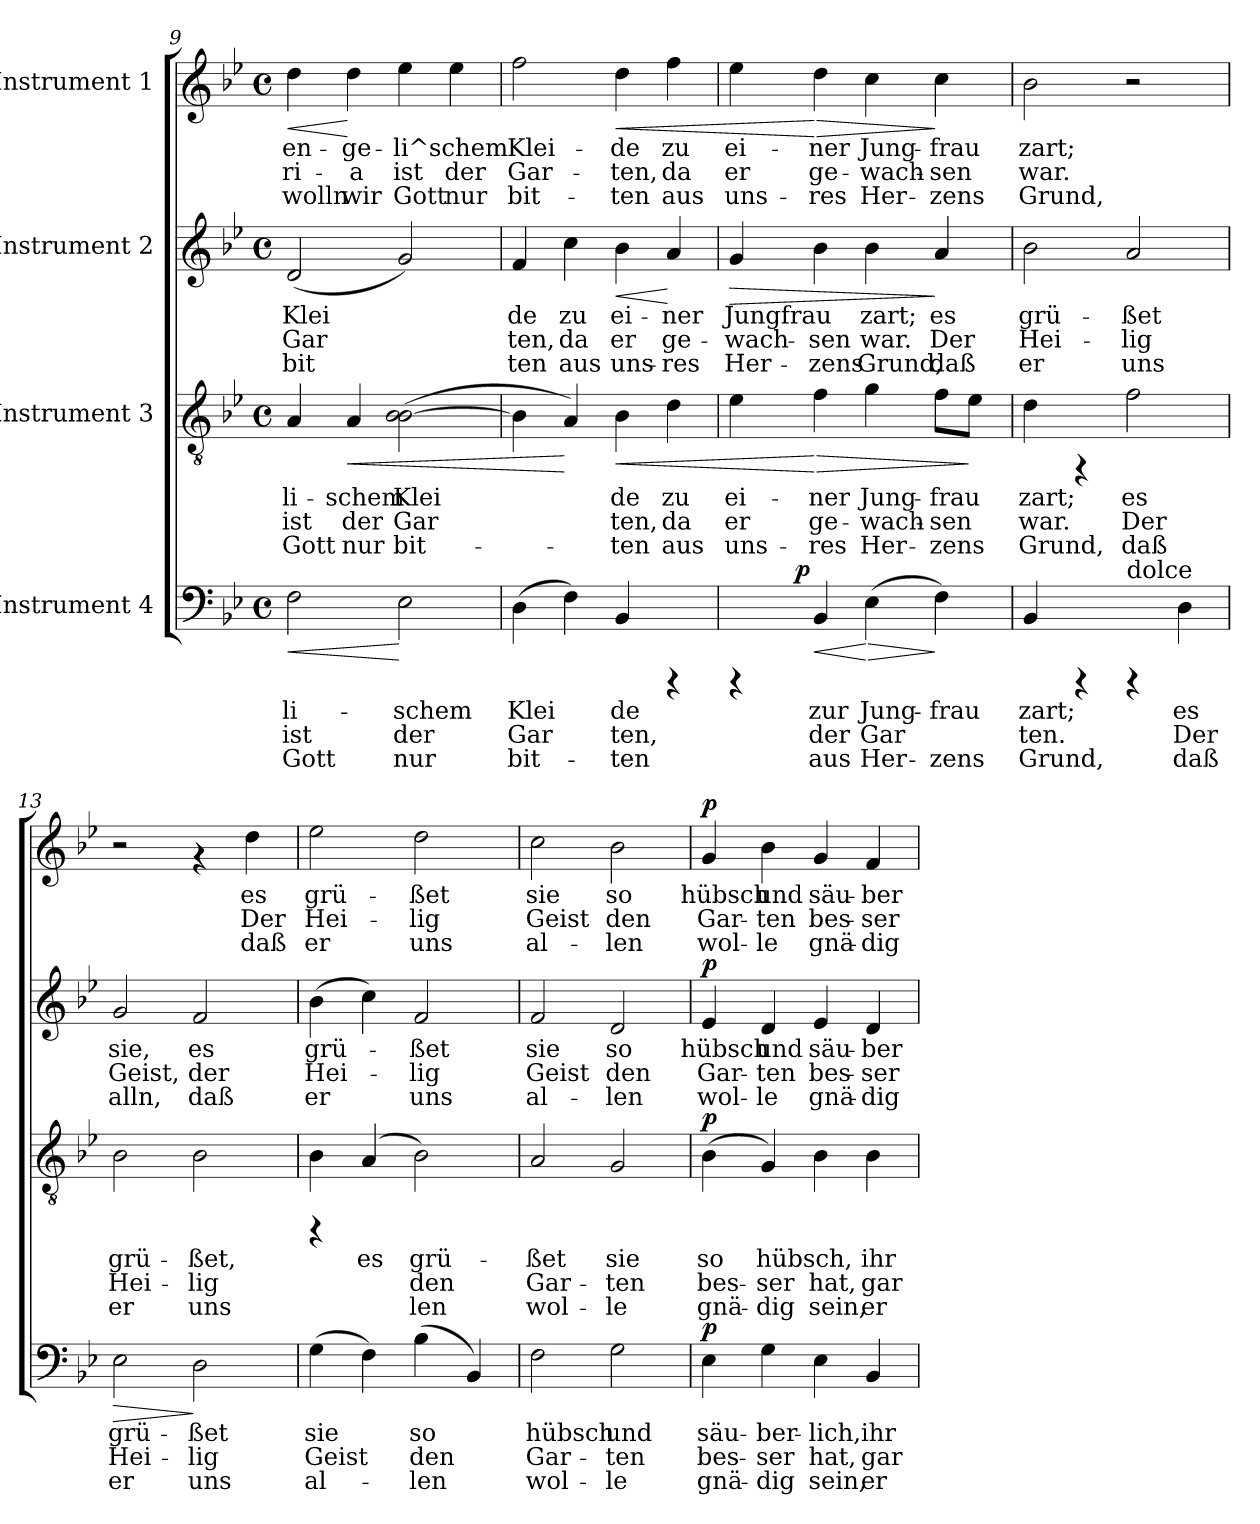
**kern	**text	**text	**text	**dynam	**kern	**text	**text	**text	**dynam	**kern	**text	**text	**text	**dynam	**kern	**text	**text	**text	**dynam
*part4	*part4	*part4	*part4	*part4	*part3	*part3	*part3	*part3	*part3	*part2	*part2	*part2	*part2	*part2	*part1	*part1	*part1	*part1	*part1
*staff4	*staff4	*staff4	*staff4	*staff4	*staff3	*staff3	*staff3	*staff3	*staff3	*staff2	*staff2	*staff2	*staff2	*staff2	*staff1	*staff1	*staff1	*staff1	*staff1
*I"Instrument 4	*	*	*	*	*I"Instrument 3	*	*	*	*	*I"Instrument 2	*	*	*	*	*I"Instrument 1	*	*	*	*
*clefF4	*	*	*	*	*clefGv2	*	*	*	*	*clefG2	*	*	*	*	*clefG2	*	*	*	*
*k[b-e-]	*	*	*	*	*k[b-e-]	*	*	*	*	*k[b-e-]	*	*	*	*	*k[b-e-]	*	*	*	*
*B-:	*	*	*	*	*B-:	*	*	*	*	*B-:	*	*	*	*	*B-:	*	*	*	*
*M4/4	*	*	*	*	*M4/4	*	*	*	*	*M4/4	*	*	*	*	*M4/4	*	*	*	*
*met(c)	*	*	*	*	*met(c)	*	*	*	*	*met(c)	*	*	*	*	*met(c)	*	*	*	*
=9	=9	=9	=9	=9	=9	=9	=9	=9	=9	=9	=9	=9	=9	=9	=9	=9	=9	=9	=9
!	!LO:LY:b:rj	!LO:LY:b:rj	!LO:LY:b:rj	!LO:HP:b	!	!LO:LY:b:rj	!LO:LY:b:rj	!LO:LY:b:rj	!	!	!LO:LY:b:rj	!LO:LY:b:rj	!LO:LY:b:rj	!	!	!LO:LY:b:rj	!LO:LY:b:rj	!LO:LY:b:rj	!LO:HP:b
2F\	li-	-ist	Gott	<	4A/	li-	-ist	Gott	.	(<2d/	Klei-	-Gar-	-bit-	.	4dd\	en-	-ri-	-wolln	<
!	!	!	!	!	!	!LO:LY:b:rj	!LO:LY:b:rj	!LO:LY:b:rj	!LO:HP:b	!	!	!	!	!	!	!LO:LY:b:rj	!LO:LY:b:rj	!LO:LY:b:rj	!
.	.	.	.	.	4A/	schem	der	nur	<	.	.	.	.	.	4dd\	ge-	-a	wir	[
!	!LO:LY:b:rj	!LO:LY:b:rj	!LO:LY:b:rj	!	!	!LO:LY:b:rj	!LO:LY:b:rj	!LO:LY:b:rj	!	!	!LO:LY:b:rj	!LO:LY:b:rj	!LO:LY:b:rj	!	!	!LO:LY:b:rj	!LO:LY:b:rj	!LO:LY:b:rj	!
2E-\	schem	der	nur	[	(>2B-\ [>2B-\	Klei-	-Gar-	-bit-	.	2g/)	--	--	--	.	4ee-\	li^schem-	-ist	Gott	.
!	!	!	!	!	!	!	!	!	!	!	!	!	!	!	!	!LO:LY:b:rj	!LO:LY:b:rj	!LO:LY:b:rj	!
.	.	.	.	.	.	.	.	.	.	.	.	.	.	.	4ee-\	-	-der	nur	.
=10	=10	=10	=10	=10	=10	=10	=10	=10	=10	=10	=10	=10	=10	=10	=10	=10	=10	=10	=10
!	!LO:LY:b:rj	!LO:LY:b:rj	!LO:LY:b:rj	!	!	!LO:LY:b:rj	!LO:LY:b:rj	!LO:LY:b:rj	!	!	!LO:LY:b:rj	!LO:LY:b:rj	!LO:LY:b:rj	!	!	!LO:LY:b:rj	!LO:LY:b:rj	!LO:LY:b:rj	!
(>4D\	Klei-	-Gar-	-bit-	.	4B-\]	--	-	.	.	4f/	-de	ten,	ten	.	2ff\	Klei-	-Gar-	-bit-	.
!	!LO:LY:b:rj	!LO:LY:b:rj	!LO:LY:b:rj	!	!	!LO:LY:b:rj	!LO:LY:b:rj	!LO:LY:b:rj	!	!	!LO:LY:b:rj	!LO:LY:b:rj	!LO:LY:b:rj	!	!	!	!	!	!
4F\)	--	-	.	.	4A/)	-	-	.	[	4cc\	zu	da	aus	.	.	.	.	.	.
!	!LO:LY:b:rj	!LO:LY:b:rj	!LO:LY:b:rj	!	!	!LO:LY:b:rj	!LO:LY:b:rj	!LO:LY:b:rj	!LO:HP:b	!	!LO:LY:b:rj	!LO:LY:b:rj	!LO:LY:b:rj	!LO:HP:b	!	!LO:LY:b:rj	!LO:LY:b:rj	!LO:LY:b:rj	!LO:HP:b
4BB-/	de	ten,	ten	.	4B-\	de	ten,	ten	<	4b-\	ei-	-er	uns-	<	4dd\	-de	ten,	ten	<
!	!	!	!	!	!	!LO:LY:b:rj	!LO:LY:b:rj	!LO:LY:b:rj	!	!	!LO:LY:b:rj	!LO:LY:b:rj	!LO:LY:b:rj	!	!	!LO:LY:b:rj	!LO:LY:b:rj	!LO:LY:b:rj	!
4rCCC	.	.	.	.	4d\	zu	da	aus	.	4a/	-ner	ge-	-res	[	4ff\	zu	da	aus	.
=11	=11	=11	=11	=11	=11	=11	=11	=11	=11	=11	=11	=11	=11	=11	=11	=11	=11	=11	=11
!	!	!	!	!	!	!LO:LY:b:rj	!LO:LY:b:rj	!LO:LY:b:rj	!	!	!LO:LY:b:rj	!LO:LY:b:rj	!LO:LY:b:rj	!LO:HP:b	!	!LO:LY:b:rj	!LO:LY:b:rj	!LO:LY:b:rj	!
*^	*	*	*	*	*	*	*	*	*	*	*	*	*	*	*	*	*	*	*
4rCCC	8ryy	.	.	.	.	4e-\	ei-	-er	uns-	.	4g/	Jungfrau	wach-	-Her-	>	4ee-\	ei-	-er	uns-	.
.	16ryy	.	.	.	.	.	.	.	.	.	.	.	.	.	.	.	.	.	.	.
.	64ryy	.	.	.	.	.	.	.	.	.	.	.	.	.	.	.	.	.	.	.
!	!	!	!	!	!LO:DY:a	!	!	!	!	!	!	!	!	!	!	!	!	!	!	!
.	2ryy	.	.	.	p	.	.	.	.	.	.	.	.	.	.	.	.	.	.	.
!	!	!LO:LY:b:rj	!LO:LY:b:rj	!LO:LY:b:rj	!LO:HP:b	!	!LO:LY:b:rj	!LO:LY:b:rj	!LO:LY:b:rj	!LO:HP:n=1:b	!	!LO:LY:b:rj	!LO:LY:b:rj	!LO:LY:b:rj	!	!	!LO:LY:b:rj	!LO:LY:b:rj	!LO:LY:b:rj	!LO:HP:n=1:b
4BB-/	.	zur	der	aus	<	4f\	-ner	ge-	-res	[ >	4b-\	-	sen	zens	.	4dd\	-ner	ge-	-res	[ >
!	!	!LO:LY:b:rj	!LO:LY:b:rj	!LO:LY:b:rj	!LO:HP:n=1:b	!	!LO:LY:b:rj	!LO:LY:b:rj	!LO:LY:b:rj	!	!	!LO:LY:b:rj	!LO:LY:b:rj	!LO:LY:b:rj	!	!	!LO:LY:b:rj	!LO:LY:b:rj	!LO:LY:b:rj	!
(>4E-\	.	Jung-	-Gar-	-Her-	[ >	4g\	Jung-	-wach-	-Her-	.	4b-\	zart;	war.	Grund,	.	4cc\	Jung-	-wach-	-Her-	.
.	4ryy	.	.	.	.	.	.	.	.	.	.	.	.	.	.	.	.	.	.	.
!	!	!LO:LY:b:rj	!LO:LY:b:rj	!LO:LY:b:rj	!	!	!LO:LY:b:rj	!LO:LY:b:rj	!LO:LY:b:rj	!	!	!LO:LY:b:rj	!LO:LY:b:rj	!LO:LY:b:rj	!	!	!LO:LY:b:rj	!LO:LY:b:rj	!LO:LY:b:rj	!
4F\)	.	-frau	-	-zens	]	8f\L	-frau	sen	zens	.	4a/	es	Der	daß	]	4cc\	-frau	sen	zens	]
!	!	!	!	!	!	!	!LO:LY:b:rj	!LO:LY:b:rj	!LO:LY:b:rj	!	!	!	!	!	!	!	!	!	!	!
.	.	.	.	.	.	8e-\J	.	.	.	]	.	.	.	.	.	.	.	.	.	.
.	32.ryy	.	.	.	.	.	.	.	.	.	.	.	.	.	.	.	.	.	.	.
=12	=12	=12	=12	=12	=12	=12	=12	=12	=12	=12	=12	=12	=12	=12	=12	=12	=12	=12	=12	=12
!	!	!LO:LY:b:rj	!LO:LY:b:rj	!LO:LY:b:rj	!	!	!LO:LY:b:rj	!LO:LY:b:rj	!LO:LY:b:rj	!	!	!LO:LY:b:rj	!LO:LY:b:rj	!LO:LY:b:rj	!	!	!LO:LY:b:rj	!LO:LY:b:rj	!LO:LY:b:rj	!
*v	*v	*	*	*	*	*	*	*	*	*	*	*	*	*	*	*	*	*	*	*
4BB-/	zart;	ten.	Grund,	.	4d\	zart;	war.	Grund,	.	2b-\	grü-	-Hei-	-er	.	2b-\	zart;	war.	Grund,	.
4rCCC	.	.	.	.	4rFF	.	.	.	.	.	.	.	.	.	.	.	.	.	.
!LO:TX:a:t=dolce	!	!	!	!	!	!	!	!	!	!	!	!	!	!	!	!	!	!	!
!	!	!	!	!	!	!LO:LY:b:rj	!LO:LY:b:rj	!LO:LY:b:rj	!	!	!LO:LY:b:rj	!LO:LY:b:rj	!LO:LY:b:rj	!	!	!	!	!	!
4rCCC	.	.	.	.	2f\	es	Der	daß	.	2a/	ßet	lig	uns	.	2r	.	.	.	.
!	!LO:LY:b:rj	!LO:LY:b:rj	!LO:LY:b:rj	!	!	!	!	!	!	!	!	!	!	!	!	!	!	!	!
4D\	es	Der	daß	.	.	.	.	.	.	.	.	.	.	.	.	.	.	.	.
!!LO:PB:g=z
=13	=13	=13	=13	=13	=13	=13	=13	=13	=13	=13	=13	=13	=13	=13	=13	=13	=13	=13	=13
!	!LO:LY:b:rj	!LO:LY:b:rj	!LO:LY:b:rj	!LO:HP:b	!	!LO:LY:b:rj	!LO:LY:b:rj	!LO:LY:b:rj	!	!	!LO:LY:b:rj	!LO:LY:b:rj	!LO:LY:b:rj	!	!	!	!	!	!
2E-\	grü-	-Hei-	-er	>	2B-\	grü-	-Hei-	-er	.	2g/	sie,	Geist,	alln,	.	2r	.	.	.	.
!	!LO:LY:b:rj	!LO:LY:b:rj	!LO:LY:b:rj	!	!	!LO:LY:b:rj	!LO:LY:b:rj	!LO:LY:b:rj	!	!	!LO:LY:b:rj	!LO:LY:b:rj	!LO:LY:b:rj	!	!	!	!	!	!
2D\	ßet	lig	uns	]	2B-\	ßet,	lig	uns	.	2f/	es	der	daß	.	4rf	.	.	.	.
!	!	!	!	!	!	!	!	!	!	!	!	!	!	!	!	!LO:LY:b:rj	!LO:LY:b:rj	!LO:LY:b:rj	!
.	.	.	.	.	.	.	.	.	.	.	.	.	.	.	4dd\	es	Der	daß	.
=14	=14	=14	=14	=14	=14	=14	=14	=14	=14	=14	=14	=14	=14	=14	=14	=14	=14	=14	=14
!	!LO:LY:b:rj	!LO:LY:b:rj	!LO:LY:b:rj	!	!	!	!	!	!	!	!LO:LY:b:rj	!LO:LY:b:rj	!LO:LY:b:rj	!	!	!LO:LY:b:rj	!LO:LY:b:rj	!LO:LY:b:rj	!
*	*	*	*	*	*^	*	*	*	*	*	*	*	*	*	*	*	*	*	*
(>4G\	sie	Geist	al-	.	4B-\	4rBBB	.	.	.	.	(>4b-\	grü-	-Hei-	-er	.	2ee-\	grü-	-Hei-	-er	.
!	!LO:LY:b:rj	!LO:LY:b:rj	!LO:LY:b:rj	!	!	!	!LO:LY:b:rj	!LO:LY:b:rj	!LO:LY:b:rj	!	!	!LO:LY:b:rj	!LO:LY:b:rj	!LO:LY:b:rj	!	!	!	!	!	!
4F\)	--	-	.	.	(>4A/	2.ryy	es	-	-	.	4cc\)	.	.	.	.	.	.	.	.	.
!	!LO:LY:b:rj	!LO:LY:b:rj	!LO:LY:b:rj	!	!	!	!LO:LY:b:rj	!LO:LY:b:rj	!LO:LY:b:rj	!	!	!LO:LY:b:rj	!LO:LY:b:rj	!LO:LY:b:rj	!	!	!LO:LY:b:rj	!LO:LY:b:rj	!LO:LY:b:rj	!
(>4B-\	so	den	len	.	2B-\)	.	grü-	-den	len	.	2f/	ßet	lig	uns	.	2dd\	ßet	lig	uns	.
!	!LO:LY:b:rj	!LO:LY:b:rj	!LO:LY:b:rj	!	!	!	!	!	!	!	!	!	!	!	!	!	!	!	!	!
4BB-/)	.	.	.	.	.	.	.	.	.	.	.	.	.	.	.	.	.	.	.	.
*	*	*	*	*	*v	*v	*	*	*	*	*	*	*	*	*	*	*	*	*	*
=15	=15	=15	=15	=15	=15	=15	=15	=15	=15	=15	=15	=15	=15	=15	=15	=15	=15	=15	=15
!	!LO:LY:b:rj	!LO:LY:b:rj	!LO:LY:b:rj	!	!	!LO:LY:b:rj	!LO:LY:b:rj	!LO:LY:b:rj	!	!	!LO:LY:b:rj	!LO:LY:b:rj	!LO:LY:b:rj	!	!	!LO:LY:b:rj	!LO:LY:b:rj	!LO:LY:b:rj	!
2F\	hübsch	Gar-	-wol-	.	2A/	ßet	Gar-	-wol-	.	2f/	sie	Geist	al-	.	2cc\	sie	Geist	al-	.
!	!LO:LY:b:rj	!LO:LY:b:rj	!LO:LY:b:rj	!	!	!LO:LY:b:rj	!LO:LY:b:rj	!LO:LY:b:rj	!	!	!LO:LY:b:rj	!LO:LY:b:rj	!LO:LY:b:rj	!	!	!LO:LY:b:rj	!LO:LY:b:rj	!LO:LY:b:rj	!
2G\	-und	ten	le	.	2G/	-sie	ten	le	.	2d/	-so	den	len	.	2b-\	-so	den	len	.
=16	=16	=16	=16	=16	=16	=16	=16	=16	=16	=16	=16	=16	=16	=16	=16	=16	=16	=16	=16
!	!LO:LY:b:rj	!LO:LY:b:rj	!LO:LY:b:rj	!LO:DY:a	!	!LO:LY:b:rj	!LO:LY:b:rj	!LO:LY:b:rj	!LO:DY:a	!	!LO:LY:b:rj	!LO:LY:b:rj	!LO:LY:b:rj	!LO:DY:a	!	!LO:LY:b:rj	!LO:LY:b:rj	!LO:LY:b:rj	!LO:DY:a
4E-\	säu-	-bes-	-gnä-	p	(>4B-\	so	bes-	-gnä-	p	4e-/	hübsch	Gar-	-wol-	p	4g/	hübsch	Gar-	-wol-	p
!	!LO:LY:b:rj	!LO:LY:b:rj	!LO:LY:b:rj	!	!	!LO:LY:b:rj	!LO:LY:b:rj	!LO:LY:b:rj	!	!	!LO:LY:b:rj	!LO:LY:b:rj	!LO:LY:b:rj	!	!	!LO:LY:b:rj	!LO:LY:b:rj	!LO:LY:b:rj	!
4G\	-ber-	-ser	dig	.	4G/)	-hübsch,	ser	dig	.	4d/	-und	ten	le	.	4b-\	-und	ten	le	.
!	!LO:LY:b:rj	!LO:LY:b:rj	!LO:LY:b:rj	!	!	!LO:LY:b:rj	!LO:LY:b:rj	!LO:LY:b:rj	!	!	!LO:LY:b:rj	!LO:LY:b:rj	!LO:LY:b:rj	!	!	!LO:LY:b:rj	!LO:LY:b:rj	!LO:LY:b:rj	!
4E-\	lich,	hat,	sein,	.	4B-\	.	hat,	sein,	.	4e-/	säu-	-bes-	-gnä-	.	4g/	säu-	-bes-	-gnä-	.
!	!LO:LY:b:rj	!LO:LY:b:rj	!LO:LY:b:rj	!	!	!LO:LY:b:rj	!LO:LY:b:rj	!LO:LY:b:rj	!	!	!LO:LY:b:rj	!LO:LY:b:rj	!LO:LY:b:rj	!	!	!LO:LY:b:rj	!LO:LY:b:rj	!LO:LY:b:rj	!
4BB-/	ihr	gar	er	.	4B-\	ihr	gar	er	.	4d/	-ber-	-ser	dig	.	4f/	-ber-	-ser	dig	.
=	=	=	=	=	=	=	=	=	=	=	=	=	=	=	=	=	=	=	=
*-	*-	*-	*-	*-	*-	*-	*-	*-	*-	*-	*-	*-	*-	*-	*-	*-	*-	*-	*-
